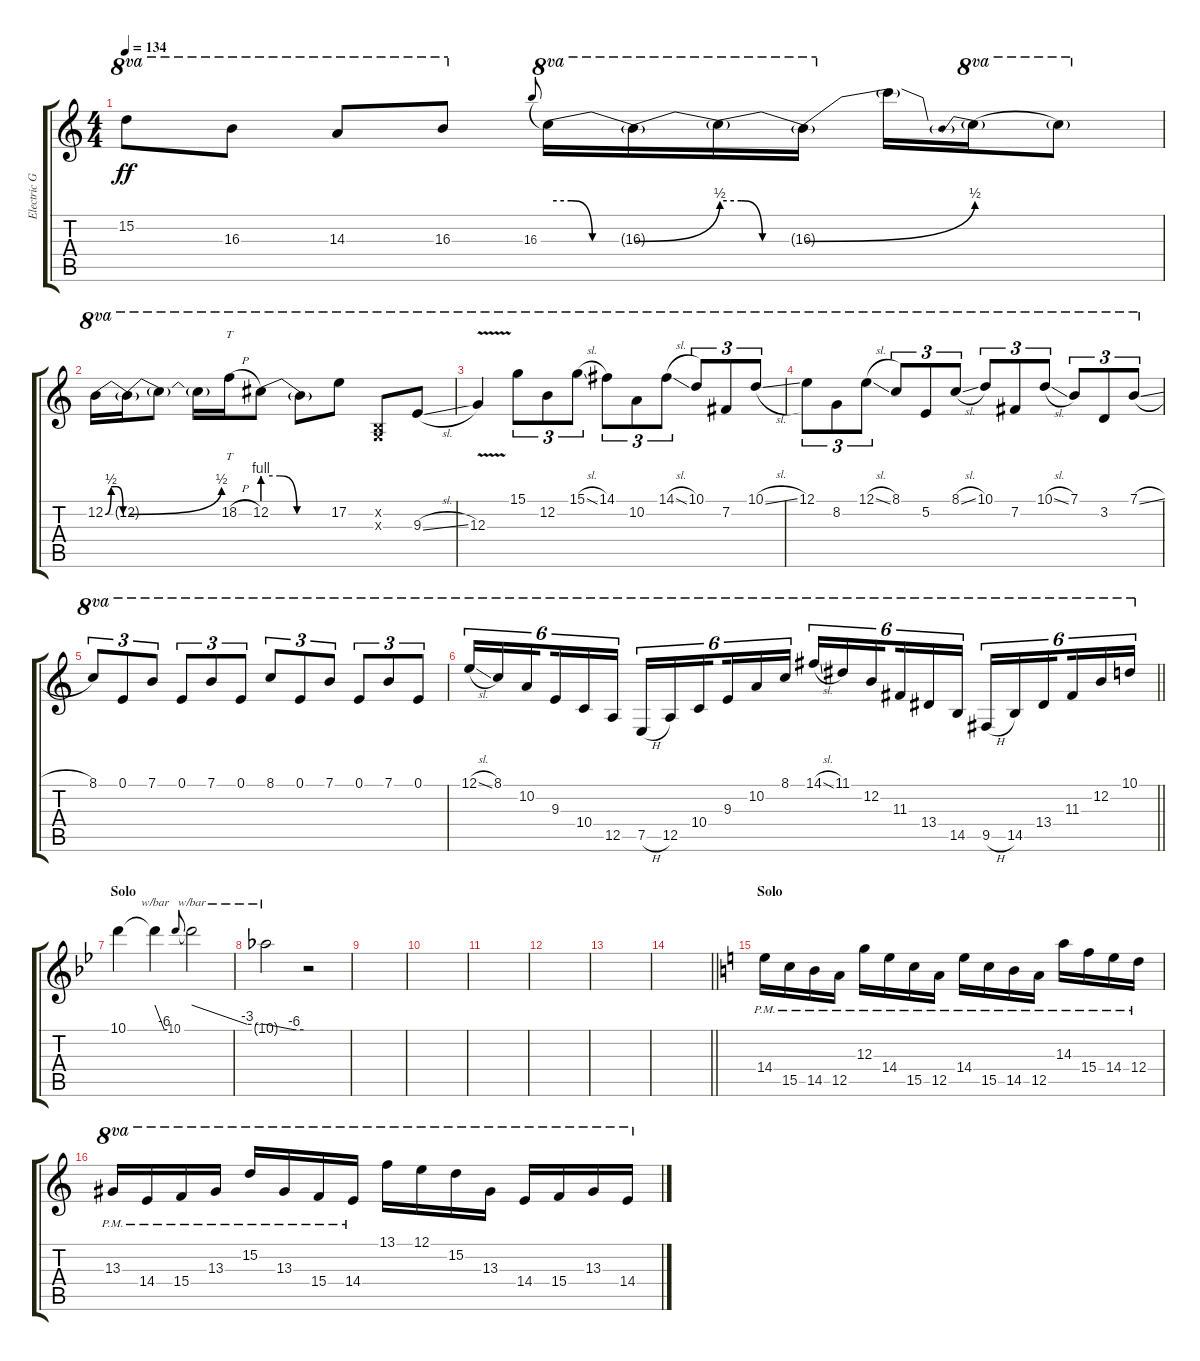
\track ("Electric Guitar" "Electric G") {instrument distortionguitar}
\staff {score tabs}
\tuning (E4 B3 G3 D3 A2 E2) {hide}
\ts (4 4)
\tempo 134
\clef g2
\ks c
15.2.8{ot 8va dy ff} 16.3.8{ot 8va} 14.3.8{ot 8va} 16.3.8{ot 8va} 16.3.8{gr onbeat} 16.3{be (custom 0 2 15 2 30 0 60 0) t}.16{ot 8va} 16.3{be (bend 0 0 60 2) t}.16{ot 8va} 16.3{be (custom 0 2 15 2 30 0 60 0) t}.16{ot 8va} 16.3{be (bend 0 0 60 2) t}.16{ot 8va} 16.3{t}.16 16.3{be (prebend 0 2 60 2) t}.16{ot 8va} 16.3{t}.8{ot 8va} |
12.2{be (custom 0 0 15 2 30 2 45 0 60 0)}.16{ot 8va} 12.2{be (bend 0 0 60 2) t}.16{ot 8va} 12.2{t}.8{ot 8va} 12.2{t}.16{ot 8va} 18.2{h}.16{tt ot 8va} 12.2{be (custom 0 4 15 4 30 0 60 0)}.8{ot 8va} 12.2{t}.8{ot 8va} 17.2.8{ot 8va} (0.2{x} 0.3{x}).8{ot 8va} 9.3{sl}.8{ot 8va} |
12.3{v}.4{ot 8va} 15.1.8{tu (3 2) ot 8va} 12.2.8{tu (3 2) ot 8va} 15.1{sl}.8{tu (3 2) ot 8va} 14.1.8{tu (3 2) ot 8va} 10.2.8{tu (3 2) ot 8va} 14.1{sl}.8{tu (3 2) ot 8va} 10.1.8{tu (3 2) ot 8va} 7.2.8{tu (3 2) ot 8va} 10.1{sl}.8{tu (3 2) ot 8va} |
12.1.8{tu (3 2) ot 8va} 8.2.8{tu (3 2) ot 8va} 12.1{sl}.8{tu (3 2) ot 8va} 8.1.8{tu (3 2) ot 8va} 5.2.8{tu (3 2) ot 8va} 8.1{sl}.8{tu (3 2) ot 8va} 10.1.8{tu (3 2) ot 8va} 7.2.8{tu (3 2) ot 8va} 10.1{sl}.8{tu (3 2) ot 8va} 7.1.8{tu (3 2) ot 8va} 3.2.8{tu (3 2) ot 8va} 7.1{sl}.8{tu (3 2) ot 8va} |
8.1.8{tu (3 2) ot 8va} 0.1.8{tu (3 2) ot 8va} 7.1.8{tu (3 2) ot 8va} 0.1.8{tu (3 2) ot 8va} 7.1.8{tu (3 2) ot 8va} 0.1.8{tu (3 2) ot 8va} 8.1.8{tu (3 2) ot 8va} 0.1.8{tu (3 2) ot 8va} 7.1.8{tu (3 2) ot 8va} 0.1.8{tu (3 2) ot 8va} 7.1.8{tu (3 2) ot 8va} 0.1.8{tu (3 2) ot 8va} |
\barLineRight lightlight
12.1{sl}.16{tu (6 4) ot 8va} 8.1.16{tu (6 4) ot 8va} 10.2.16{tu (6 4) ot 8va beam splitsecondary} 9.3.16{tu (6 4) ot 8va} 10.4.16{tu (6 4) ot 8va} 12.5.16{tu (6 4) ot 8va} 7.5{h}.16{tu (6 4) ot 8va} 12.5.16{tu (6 4) ot 8va} 10.4.16{tu (6 4) ot 8va beam splitsecondary} 9.3.16{tu (6 4) ot 8va} 10.2.16{tu (6 4) ot 8va} 8.1.16{tu (6 4) ot 8va} 14.1{sl}.16{tu (6 4) ot 8va} 11.1.16{tu (6 4) ot 8va} 12.2.16{tu (6 4) ot 8va beam splitsecondary} 11.3.16{tu (6 4) ot 8va} 13.4.16{tu (6 4) ot 8va} 14.5.16{tu (6 4) ot 8va} 9.5{h}.16{tu (6 4) ot 8va} 14.5.16{tu (6 4) ot 8va} 13.4.16{tu (6 4) ot 8va beam splitsecondary} 11.3.16{tu (6 4) ot 8va} 12.2.16{tu (6 4) ot 8va} 10.1.16{tu (6 4) ot 8va} |
\section ("" "Solo")
\ks gminor
10.1.4 10.1{t}.4{tbe (custom default 0 0 45 -24 60 -24)} 10.1.8{gr onbeat} 10.1{t}.2{tbe (custom default 0 0 45 -12 60 -12)} |
10.1{t}.2{tbe (custom default 0 -12 45 -24 60 -24)} r.2 |
|
|
|
|
|
\barLineRight lightlight
|
\section ("" "Solo")
\ks aminor
14.4{pm}.16 15.5{pm}.16 14.5{pm}.16 12.5{pm}.16 12.3{pm}.16 14.4{pm}.16 15.5{pm}.16 12.5{pm}.16 14.4{pm}.16 15.5{pm}.16 14.5{pm}.16 12.5{pm}.16 14.3{pm}.16 15.4{pm}.16 14.4{pm}.16 12.4{pm}.16 |
13.3{pm}.16{ot 8va} 14.4{pm}.16{ot 8va} 15.4{pm}.16{ot 8va} 13.3{pm}.16{ot 8va} 15.2{pm}.16{ot 8va} 13.3{pm}.16{ot 8va} 15.4{pm}.16{ot 8va} 14.4{pm}.16{ot 8va} 13.1.16{ot 8va} 12.1.16{ot 8va} 15.2.16{ot 8va} 13.3.16{ot 8va} 14.4.16{ot 8va} 15.4.16{ot 8va} 13.3.16{ot 8va} 14.4.16{ot 8va}
